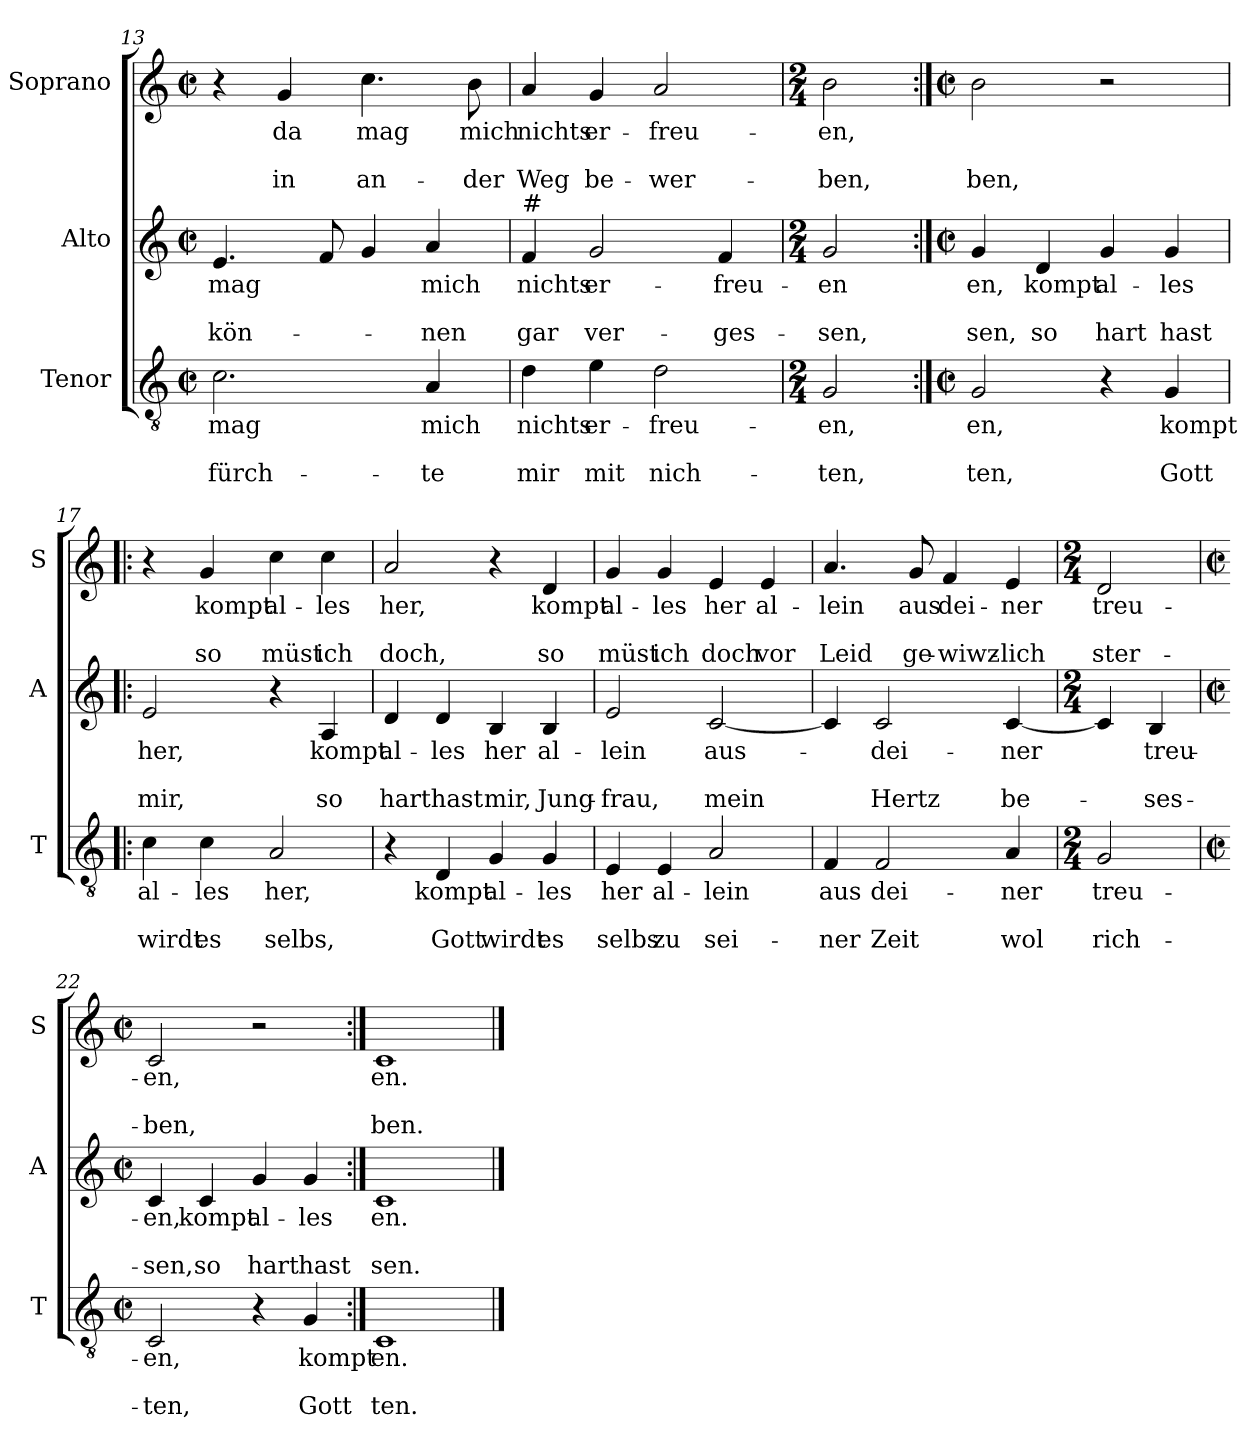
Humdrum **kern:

**kern	**text	**text	**text	**kern	**text	**text	**text	**kern	**text	**text	**text
*part3	*part3	*part3	*part3	*part2	*part2	*part2	*part2	*part1	*part1	*part1	*part1
*staff3	*staff3	*staff3	*staff3	*staff2	*staff2	*staff2	*staff2	*staff1	*staff1	*staff1	*staff1
*I"Tenor	*	*	*	*I"Alto	*	*	*	*I"Soprano	*	*	*
*I'T	*	*	*	*I'A	*	*	*	*I'S	*	*	*
*clefGv2	*	*	*	*clefG2	*	*	*	*clefG2	*	*	*
*k[]	*	*	*	*k[]	*	*	*	*k[]	*	*	*
*C:	*	*	*	*C:	*	*	*	*C:	*	*	*
*M2/2	*	*	*	*M2/2	*	*	*	*M2/2	*	*	*
*met(c|)	*	*	*	*met(c|)	*	*	*	*met(c|)	*	*	*
=13	=13	=13	=13	=13	=13	=13	=13	=13	=13	=13	=13
!	!LO:LY:b	!	!LO:LY:b	!	!LO:LY:b	!	!LO:LY:b	!	!	!	!
2.c\	mag	.	fürch-	4.e/	mag	.	kön-	4r	.	.	.
!	!	!	!	!	!	!	!	!	!LO:LY:b	!	!LO:LY:b
.	.	.	.	.	.	.	.	4g/	da	.	in
.	.	.	.	8f/	.	.	.	.	.	.	.
!	!	!	!	!	!	!	!	!	!LO:LY:b	!	!LO:LY:b
.	.	.	.	4g/	.	.	.	4.cc\	mag	.	an-
!	!LO:LY:b	!	!LO:LY:b	!	!LO:LY:b	!	!LO:LY:b	!	!	!	!
4A/	mich	.	-te	4a/	mich	.	-nen	.	.	.	.
!	!	!	!	!	!	!	!	!	!LO:LY:b	!	!LO:LY:b
.	.	.	.	.	.	.	.	8b\	mich	.	-der
=14	=14	=14	=14	=14	=14	=14	=14	=14	=14	=14	=14
!	!	!	!	!LO:TX:a:t=#	!	!	!	!	!	!	!
!	!LO:LY:b	!	!LO:LY:b	!	!LO:LY:b	!	!LO:LY:b	!	!LO:LY:b	!	!LO:LY:b
4d\	nichts	.	mir	4f/	nichts	.	gar	4a/	nichts	.	Weg
!	!LO:LY:b	!	!LO:LY:b	!	!LO:LY:b	!	!LO:LY:b	!	!LO:LY:b	!	!LO:LY:b
4e\	er-	.	mit	2g/	er-	.	ver-	4g/	er-	.	be-
!	!LO:LY:b	!	!LO:LY:b	!	!	!	!	!	!LO:LY:b	!	!LO:LY:b
2d\	-freu-	.	nich-	.	.	.	.	2a/	-freu-	.	-wer-
!	!	!	!	!	!LO:LY:b	!	!LO:LY:b	!	!	!	!
.	.	.	.	4f/	-freu-	.	-ges-	.	.	.	.
!!LO:LB:g=z
=15	=15	=15	=15	=15	=15	=15	=15	=15	=15	=15	=15
*M2/4	*	*	*	*M2/4	*	*	*	*M2/4	*	*	*
!	!LO:LY:b	!	!LO:LY:b	!	!LO:LY:b	!	!LO:LY:b	!	!LO:LY:b	!	!LO:LY:b
2G/	-en,	.	-ten,	2g/	-en	.	-sen,	2b\	-en,	.	-ben,
=16:|!	=16:|!	=16:|!	=16:|!	=16:|!	=16:|!	=16:|!	=16:|!	=16:|!	=16:|!	=16:|!	=16:|!
*M2/2	*	*	*	*M2/2	*	*	*	*M2/2	*	*	*
*met(c|)	*	*	*	*met(c|)	*	*	*	*met(c|)	*	*	*
!	!LO:LY:b	!	!LO:LY:b	!	!LO:LY:b	!	!LO:LY:b	!	!	!	!LO:LY:b
2G/	en,	.	ten,	4g/	en,	.	sen,	2b\	.	.	ben,
!	!	!	!	!	!LO:LY:b	!	!LO:LY:b	!	!	!	!
.	.	.	.	4d/	kompt	.	so	.	.	.	.
!	!	!	!	!	!LO:LY:b	!	!LO:LY:b	!	!	!	!
4r	.	.	.	4g/	al-	.	hart	2r	.	.	.
!	!LO:LY:b	!	!LO:LY:b	!	!LO:LY:b	!	!LO:LY:b	!	!	!	!
4G/	kompt	.	Gott	4g/	-les	.	hast	.	.	.	.
=17!|:	=17!|:	=17!|:	=17!|:	=17!|:	=17!|:	=17!|:	=17!|:	=17!|:	=17!|:	=17!|:	=17!|:
!	!LO:LY:b	!	!LO:LY:b	!	!LO:LY:b	!	!LO:LY:b	!	!	!	!
4c\	al-	.	wirdt	2e/	her,	.	mir,	4r	.	.	.
!	!LO:LY:b	!	!LO:LY:b	!	!	!	!	!	!LO:LY:b	!	!LO:LY:b
4c\	-les	.	es	.	.	.	.	4g/	kompt	.	so
!	!LO:LY:b	!	!LO:LY:b	!	!	!	!	!	!LO:LY:b	!	!LO:LY:b
2A/	her,	.	selbs,	4r	.	.	.	4cc\	al-	.	müst
!	!	!	!	!	!LO:LY:b	!	!LO:LY:b	!	!LO:LY:b	!	!LO:LY:b
.	.	.	.	4A/	kompt	.	so	4cc\	-les	.	ich
=18	=18	=18	=18	=18	=18	=18	=18	=18	=18	=18	=18
!	!	!	!	!	!LO:LY:b	!	!LO:LY:b	!	!LO:LY:b	!	!LO:LY:b
4r	.	.	.	4d/	al-	.	hart	2a/	her,	.	doch,
!	!LO:LY:b	!	!LO:LY:b	!	!LO:LY:b	!	!LO:LY:b	!	!	!	!
4D/	kompt	.	Gott	4d/	-les	.	hast	.	.	.	.
!	!LO:LY:b	!	!LO:LY:b	!	!LO:LY:b	!	!LO:LY:b	!	!	!	!
4G/	al-	.	wirdt	4B/	her	.	mir,	4r	.	.	.
!	!LO:LY:b	!	!LO:LY:b	!	!LO:LY:b	!	!LO:LY:b	!	!LO:LY:b	!	!LO:LY:b
4G/	-les	.	es	4B/	al-	.	Jung-	4d/	kompt	.	so
=19	=19	=19	=19	=19	=19	=19	=19	=19	=19	=19	=19
!	!LO:LY:b	!	!LO:LY:b	!	!LO:LY:b	!	!LO:LY:b	!	!LO:LY:b	!	!LO:LY:b
4E/	her	.	selbs	2e/	-lein	.	-frau,	4g/	al-	.	müst
!	!LO:LY:b	!	!LO:LY:b	!	!	!	!	!	!LO:LY:b	!	!LO:LY:b
4E/	al-	.	zu	.	.	.	.	4g/	-les	.	ich
!	!LO:LY:b	!	!LO:LY:b	!	!LO:LY:b	!	!LO:LY:b	!	!LO:LY:b	!	!LO:LY:b
2A/	-lein	.	sei-	[2c/	aus-	.	mein	4e/	her	.	doch
!	!	!	!	!	!	!	!	!	!LO:LY:b	!	!LO:LY:b
.	.	.	.	.	.	.	.	4e/	al-	.	vor
!!LO:LB:g=z
=20	=20	=20	=20	=20	=20	=20	=20	=20	=20	=20	=20
!	!LO:LY:b	!	!LO:LY:b	!	!	!	!	!	!LO:LY:b	!	!LO:LY:b
4F/	aus	.	-ner	4c/]	.	.	.	4.a/	-lein	.	Leid
!	!LO:LY:b	!	!LO:LY:b	!	!LO:LY:b	!	!LO:LY:b	!	!	!	!
2F/	dei-	.	Zeit	2c/	-dei-	.	Hertz	.	.	.	.
!	!	!	!	!	!	!	!	!	!LO:LY:b	!	!LO:LY:b
.	.	.	.	.	.	.	.	8g/	aus	.	ge-
!	!	!	!	!	!	!	!	!	!LO:LY:b	!	!LO:LY:b
.	.	.	.	.	.	.	.	4f/	dei-	.	-wiwz-
!	!LO:LY:b	!	!LO:LY:b	!	!LO:LY:b	!	!LO:LY:b	!	!LO:LY:b	!	!LO:LY:b
4A/	-ner	.	wol	[4c/	-ner	.	be-	4e/	-ner	.	-lich
=21	=21	=21	=21	=21	=21	=21	=21	=21	=21	=21	=21
*M2/4	*	*	*	*M2/4	*	*	*	*M2/4	*	*	*
!	!LO:LY:b	!	!LO:LY:b	!	!	!	!	!	!LO:LY:b	!	!LO:LY:b
2G/	treu-	.	rich-	4c/]	.	.	.	2d/	treu-	.	ster-
!	!	!	!	!	!LO:LY:b	!	!LO:LY:b	!	!	!	!
.	.	.	.	4B/	treu-	.	-ses-	.	.	.	.
=22	=22	=22	=22	=22	=22	=22	=22	=22	=22	=22	=22
*M2/2	*	*	*	*M2/2	*	*	*	*M2/2	*	*	*
*met(c|)	*	*	*	*met(c|)	*	*	*	*met(c|)	*	*	*
!	!LO:LY:b	!	!LO:LY:b	!	!LO:LY:b	!	!LO:LY:b	!	!LO:LY:b	!	!LO:LY:b
2C/	-en,	.	-ten,	4c/	-en,	.	-sen,	2c/	-en,	.	-ben,
!	!	!	!	!	!LO:LY:b	!	!LO:LY:b	!	!	!	!
.	.	.	.	4c/	kompt	.	so	.	.	.	.
!	!	!	!	!	!LO:LY:b	!	!LO:LY:b	!	!	!	!
4r	.	.	.	4g/	al-	.	hart	2r	.	.	.
!	!LO:LY:b	!	!LO:LY:b	!	!LO:LY:b	!	!LO:LY:b	!	!	!	!
4G/	kompt	.	Gott	4g/	-les	.	hast	.	.	.	.
=23:|!	=23:|!	=23:|!	=23:|!	=23:|!	=23:|!	=23:|!	=23:|!	=23:|!	=23:|!	=23:|!	=23:|!
!	!LO:LY:b	!	!LO:LY:b	!	!LO:LY:b	!	!LO:LY:b	!	!LO:LY:b	!	!LO:LY:b
1C	en.	.	ten.	1c	en.	.	sen.	1c	en.	.	ben.
==	==	==	==	==	==	==	==	==	==	==	==
*-	*-	*-	*-	*-	*-	*-	*-	*-	*-	*-	*-
